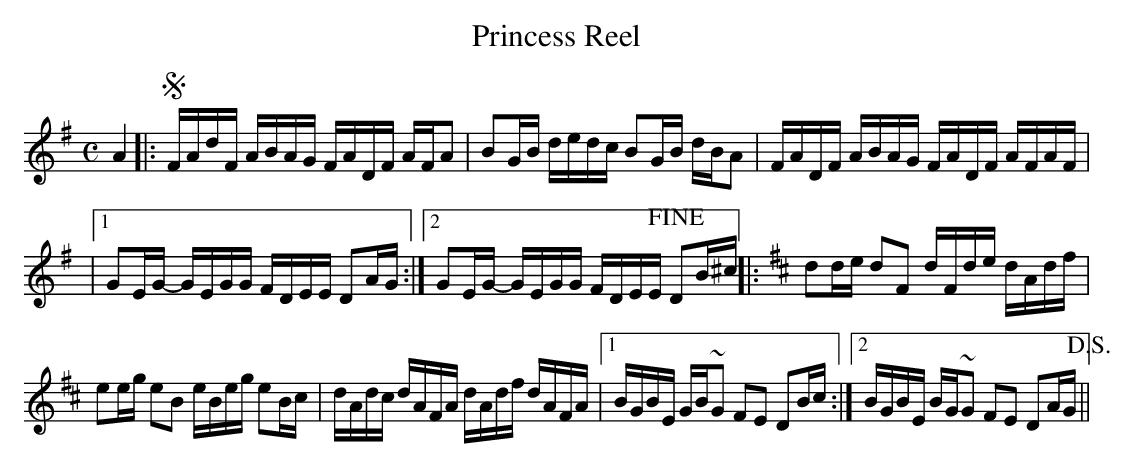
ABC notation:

X:1
T:Princess Reel
M:C
L:1/8
K:Ador
A2|:SF/A/d/F/ A/B/A/G/ F/A/D/F/ A/F/A|BG/B/ d/e/d/c/ BG/B/ d/B/A|F/A/D/F/ A/B/A/G/ F/A/D/F/ A/F/A/F/|
|1GE/G/- G/E/G/G/ F/D/E/E/ DA/G/:|2GE/G/- G/E/G/G/ F/D/E/E/ !fine!DB/^c/||:[K:D]dd/e/ dF d/F/d/e/ d/A/d/f/|
ee/g/ eB e/B/e/g/ eB/c/|d/A/d/c/ d/A/F/A/ d/A/d/f/ d/A/F/A/|1 B/G/B/E/ G/B/~G FE DB/c/:|2 B/G/B/E/ B/G/~G FE DA/G/!D.S.!||
